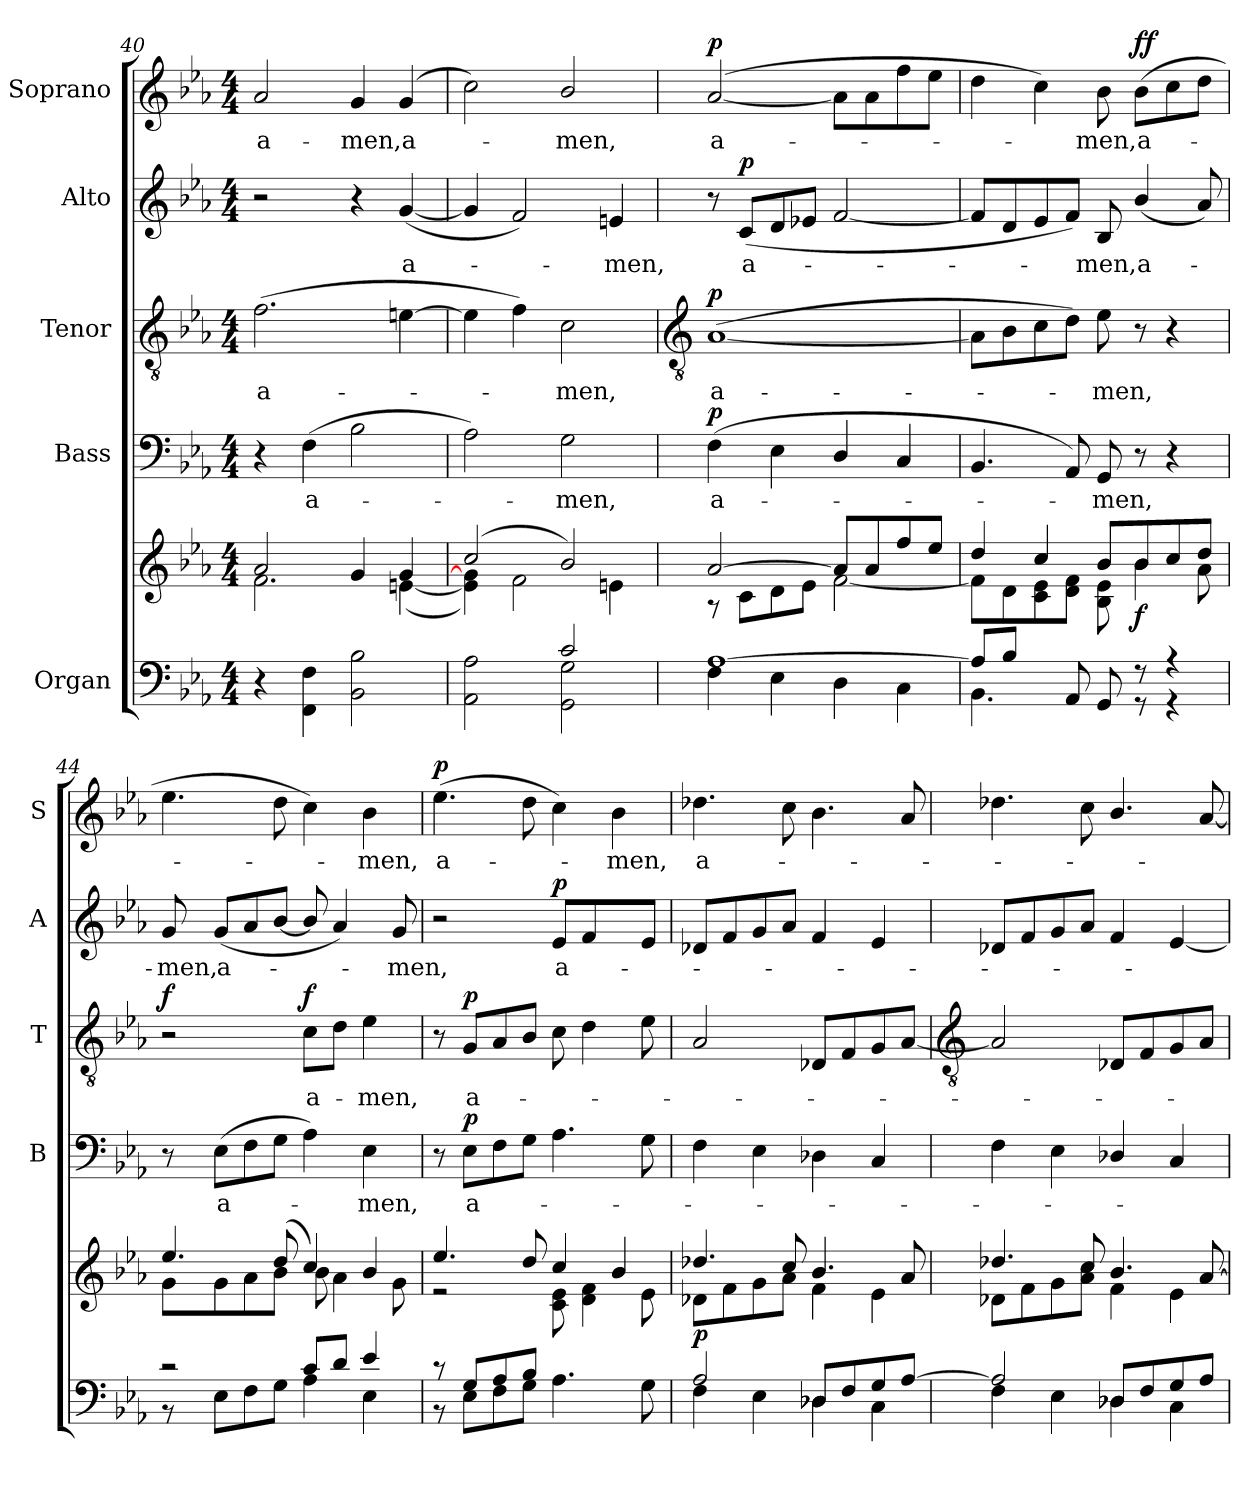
**kern	**kern	**dynam	**kern	**text	**dynam	**kern	**text	**dynam	**kern	**text	**dynam	**kern	**text	**dynam
*part5	*part5	*part5	*part4	*part4	*part4	*part3	*part3	*part3	*part2	*part2	*part2	*part1	*part1	*part1
*staff6	*staff5	*staff5/6	*staff4	*staff4	*staff4	*staff3	*staff3	*staff3	*staff2	*staff2	*staff2	*staff1	*staff1	*staff1
*I"Organ	*	*	*I"Bass	*	*	*I"Tenor	*	*	*I"Alto	*	*	*I"Soprano	*	*
*	*	*	*I'B	*	*	*I'T	*	*	*I'A	*	*	*I'S	*	*
*clefF4	*clefG2	*	*clefF4	*	*	*clefGv2	*	*	*clefG2	*	*	*clefG2	*	*
*k[b-e-a-]	*k[b-e-a-]	*	*k[b-e-a-]	*	*	*k[b-e-a-]	*	*	*k[b-e-a-]	*	*	*k[b-e-a-]	*	*
*E-:	*E-:	*	*E-:	*	*	*E-:	*	*	*E-:	*	*	*E-:	*	*
*M4/4	*M4/4	*	*M4/4	*	*	*M4/4	*	*	*M4/4	*	*	*M4/4	*	*
=40	=40	=40	=40	=40	=40	=40	=40	=40	=40	=40	=40	=40	=40	=40
*^	*^	*	*	*	*	*	*	*	*	*	*	*	*	*
!	!	!	!	!	!	!	!	!	!LO:LY:b	!	!	!	!	!	!LO:LY:b	!
4r	2ryy	2a-/	2.f\	.	4r	.	.	(>2.f	a-	.	2r	.	.	2a-	a-	.
!	!	!	!	!	!	!LO:LY:b	!	!	!	!	!	!	!	!	!	!
4FF\ 4F\	.	.	.	.	(>4F	a-	.	.	.	.	.	.	.	.	.	.
!	!	!	!	!	!	!	!	!	!	!	!	!	!	!	!LO:LY:b	!
2BB-\ 2B-\	2ryy	4g/	.	.	2B-	.	.	.	.	.	4r	.	.	4g	-men,	.
!	!	!	!	!	!	!	!	!	!	!	!	!LO:LY:b	!	!	!LO:LY:b	!
.	.	4g/	(<[4en\	.	.	.	.	[4en	.	.	(<[4g	a-	.	(4g	a-	.
=41	=41	=41	=41	=41	=41	=41	=41	=41	=41	=41	=41	=41	=41	=41	=41	=41
2AA-\ 2A-\	2ryy	(>2cc/	4e\] 4g\])	.	2A-)	.	.	4e]	.	.	4g]	.	.	2cc)	.	.
.	.	.	2f\	.	.	.	.	4f)	.	.	2f)	.	.	.	.	.
!	!	!	!	!	!	!LO:LY:b	!	!	!LO:LY:b	!	!	!	!	!	!LO:LY:b	!
2c/	2GG\ 2G\	2b-/)	.	.	2G	men,	.	2c	men,	.	.	.	.	2b-/	men,	.
!	!	!	!	!	!	!	!	!	!	!	!	!LO:LY:b	!	!	!	!
.	.	.	4e\	.	.	.	.	.	.	.	4en	men,	.	.	.	.
!!LO:LB:g=z
=42	=42	=42	=42	=42	=42	=42	=42	=42	=42	=42	=42	=42	=42	=42	=42	=42
*	*	*	*	*	*	*	*	*clefGv2	*	*	*	*	*	*	*	*
!	!	!	!	!	!	!LO:LY:b	!LO:DY:b	!	!LO:LY:b	!LO:DY:b	!	!	!	!	!LO:LY:b	!LO:DY:b
[1A-/	4F\	[2a-/	8r	.	(>4F	a-	p	(>[1A-	a-	p	8r	.	.	(>[2a-	a-	p
!	!	!	!	!	!	!	!	!	!	!	!	!LO:LY:b	!LO:DY:b	!	!	!
.	.	.	8c\L	.	.	.	.	.	.	.	(<8cL	a-	p	.	.	.
.	4E-\	.	8d\	.	4E-	.	.	.	.	.	8d	.	.	.	.	.
.	.	.	8e-\J	.	.	.	.	.	.	.	8e-XJ	.	.	.	.	.
.	4D\	8a-/L]	[2f\	.	4D/	.	.	.	.	.	[2f	.	.	8a-L]	.	.
.	.	8a-/	.	.	.	.	.	.	.	.	.	.	.	8a-	.	.
.	4C\	8ff/	.	.	4C	.	.	.	.	.	.	.	.	8ff	.	.
.	.	8ee-/J	.	.	.	.	.	.	.	.	.	.	.	8ee-J	.	.
=43	=43	=43	=43	=43	=43	=43	=43	=43	=43	=43	=43	=43	=43	=43	=43	=43
8A-/L]	4.BB-\	4dd/	8f\L]	.	4.BB-	.	.	8A-L]	.	.	8fL]	.	.	4dd	.	.
8B-/J	.	.	8d\	.	.	.	.	8B-	.	.	8d	.	.	.	.	.
8ryy	.	4cc/	8c\ 8e-\	.	.	.	.	8c	.	.	8e-	.	.	4cc)	.	.
8AA-/	8ryy	.	8d\ 8f\J	.	8AA-)	.	.	8dJ)	.	.	8fJ)	.	.	.	.	.
!	!	!	!	!	!	!LO:LY:b	!	!	!LO:LY:b	!	!	!LO:LY:b	!	!	!LO:LY:b	!
8GG/	8ryy	8b-/L	8B-\ 8e-\	.	8GG	men,	.	8e-	men,	.	8B-	men,	.	8b-	men,	.
!	!	!	!	!LO:DY:b	!	!	!	!	!	!	!	!LO:LY:b	!	!	!LO:LY:b	!LO:DY:b
!	!	!	!	!	!	!	!	!	!	!	!	!	!	!	!	!LO:DY:n=1:b
8r	8r	8b-/	4b-\	f	8r	.	.	8r	.	.	(<4b-/	a-	.	(>8b-L	a-	f f
4r	4r	8cc/	.	.	4r	.	.	4r	.	.	.	.	.	8cc	.	.
.	.	8dd/J	8a-\	.	.	.	.	.	.	.	8a-)	.	.	8ddJ	.	.
=44	=44	=44	=44	=44	=44	=44	=44	=44	=44	=44	=44	=44	=44	=44	=44	=44
!	!	!	!	!	!	!	!	!	!	!LO:DY:b	!	!LO:LY:b	!	!	!	!
2r	8r	4.ee-/	8g\L	.	8r	.	.	2r	.	f	8g	-men,	.	4.ee-	.	.
!	!	!	!	!	!	!LO:LY:b	!	!	!	!	!	!LO:LY:b	!	!	!	!
.	8E-\L	.	8g\	.	(>8E-L	a-	.	.	.	.	(<8gL	a-	.	.	.	.
.	8F\	.	8a-\	.	8F	.	.	.	.	.	8a-	.	.	.	.	.
.	8G\J	(>8dd/	8b-\J	.	8GJ	.	.	.	.	.	[8b-J	.	.	8dd	.	.
!	!	!	!	!	!	!	!	!	!LO:LY:b	!LO:DY:b	!	!	!	!	!	!
8c/L	4A-\	4cc/)	8b-\	.	4A-)	.	.	8cL	a-	f	8b-/]	.	.	4cc)	.	.
8d/J	.	.	4a-\	.	.	.	.	8dJ	.	.	4a-)	.	.	.	.	.
!	!	!	!	!	!	!LO:LY:b	!	!	!LO:LY:b	!	!	!	!	!	!LO:LY:b	!
4e-/	4E-\	4b-/	.	.	4E-	men,	.	4e-	men,	.	.	.	.	4b-	men,	.
!	!	!	!	!	!	!	!	!	!	!	!	!LO:LY:b	!	!	!	!
.	.	.	8g\	.	.	.	.	.	.	.	8g	men,	.	.	.	.
=45	=45	=45	=45	=45	=45	=45	=45	=45	=45	=45	=45	=45	=45	=45	=45	=45
!	!	!	!	!	!	!	!	!	!	!	!	!	!	!	!LO:LY:b	!LO:DY:b
8r	8r	4.ee-/	2r	.	8r	.	.	8r	.	.	2r	.	.	(>4.ee-	a-	p
!	!	!	!	!	!	!LO:LY:b	!LO:DY:b	!	!LO:LY:b	!LO:DY:b	!	!	!	!	!	!
8G/L	8E-\L	.	.	.	8E-L	a-	p	8GL	a-	p	.	.	.	.	.	.
8A-/	8F\	.	.	.	8F	.	.	8A-	.	.	.	.	.	.	.	.
8B-/J	8G\J	8dd/	.	.	8GJ	.	.	8B-J	.	.	.	.	.	8dd	.	.
!	!	!	!	!	!	!	!	!	!	!	!	!LO:LY:b	!LO:DY:b	!	!	!
2ryy	4.A-\	4cc/	8c\ 8e-\	.	4.A-	.	.	8c	.	.	8e-L	a-	p	4cc)	.	.
.	.	.	4d\ 4f\	.	.	.	.	4d	.	.	4f	.	.	.	.	.
!	!	!	!	!	!	!	!	!	!	!	!	!	!	!	!LO:LY:b	!
.	.	4b-/	.	.	.	.	.	.	.	.	.	.	.	4b-	men,	.
.	8G\	.	8e-\	.	8G	.	.	8e-	.	.	8e-J	.	.	.	.	.
=46	=46	=46	=46	=46	=46	=46	=46	=46	=46	=46	=46	=46	=46	=46	=46	=46
!	!	!	!	!LO:DY:b	!	!	!	!	!	!	!	!	!	!	!LO:LY:b	!
2A-/	4F\	4.dd-X/	8d-X\L	p	4F	.	.	2A-	.	.	8d-XL	.	.	4.dd-X	a-	.
.	.	.	8f\	.	.	.	.	.	.	.	8f	.	.	.	.	.
.	4E-\	.	8g\	.	4E-	.	.	.	.	.	8g	.	.	.	.	.
.	.	8cc/	8a-\J	.	.	.	.	.	.	.	8a-J	.	.	8cc	.	.
8D-X/L	4D-X\	4.b-/	4f\	.	4D-X	.	.	8D-XL	.	.	4f	.	.	4.b-	.	.
8F/	.	.	.	.	.	.	.	8F	.	.	.	.	.	.	.	.
8G/	4C\	.	4e-\	.	4C	.	.	8G	.	.	4e-	.	.	.	.	.
[8A-/J	.	8a-/	.	.	.	.	.	[8A-J	.	.	.	.	.	8a-	.	.
!!LO:LB:g=z
=47	=47	=47	=47	=47	=47	=47	=47	=47	=47	=47	=47	=47	=47	=47	=47	=47
*	*	*	*	*	*	*	*	*clefGv2	*	*	*	*	*	*	*	*
2A-/]	4F\	4.dd-X/	8d-X\L	.	4F	.	.	2A-]	.	.	8d-XL	.	.	4.dd-X	.	.
.	.	.	8f\	.	.	.	.	.	.	.	8f	.	.	.	.	.
.	4E-\	.	8g\	.	4E-	.	.	.	.	.	8g	.	.	.	.	.
.	.	8cc/	8a-\ 8cc\J	.	.	.	.	.	.	.	8a-J	.	.	8cc	.	.
8D-X/L	4D-X\	4.b-/	4f\	.	4D-X/	.	.	8D-XL	.	.	4f	.	.	4.b-/	.	.
8F/	.	.	.	.	.	.	.	8F	.	.	.	.	.	.	.	.
8G/	4C\	.	4e-\	.	4C	.	.	8G	.	.	[4e-	.	.	.	.	.
8A-/J	.	[8a-/	.	.	.	.	.	8A-J	.	.	.	.	.	[8a-	.	.
*v	*v	*	*	*	*	*	*	*	*	*	*	*	*	*	*	*
*	*v	*v	*	*	*	*	*	*	*	*	*	*	*	*	*
=	=	=	=	=	=	=	=	=	=	=	=	=	=	=
*-	*-	*-	*-	*-	*-	*-	*-	*-	*-	*-	*-	*-	*-	*-
